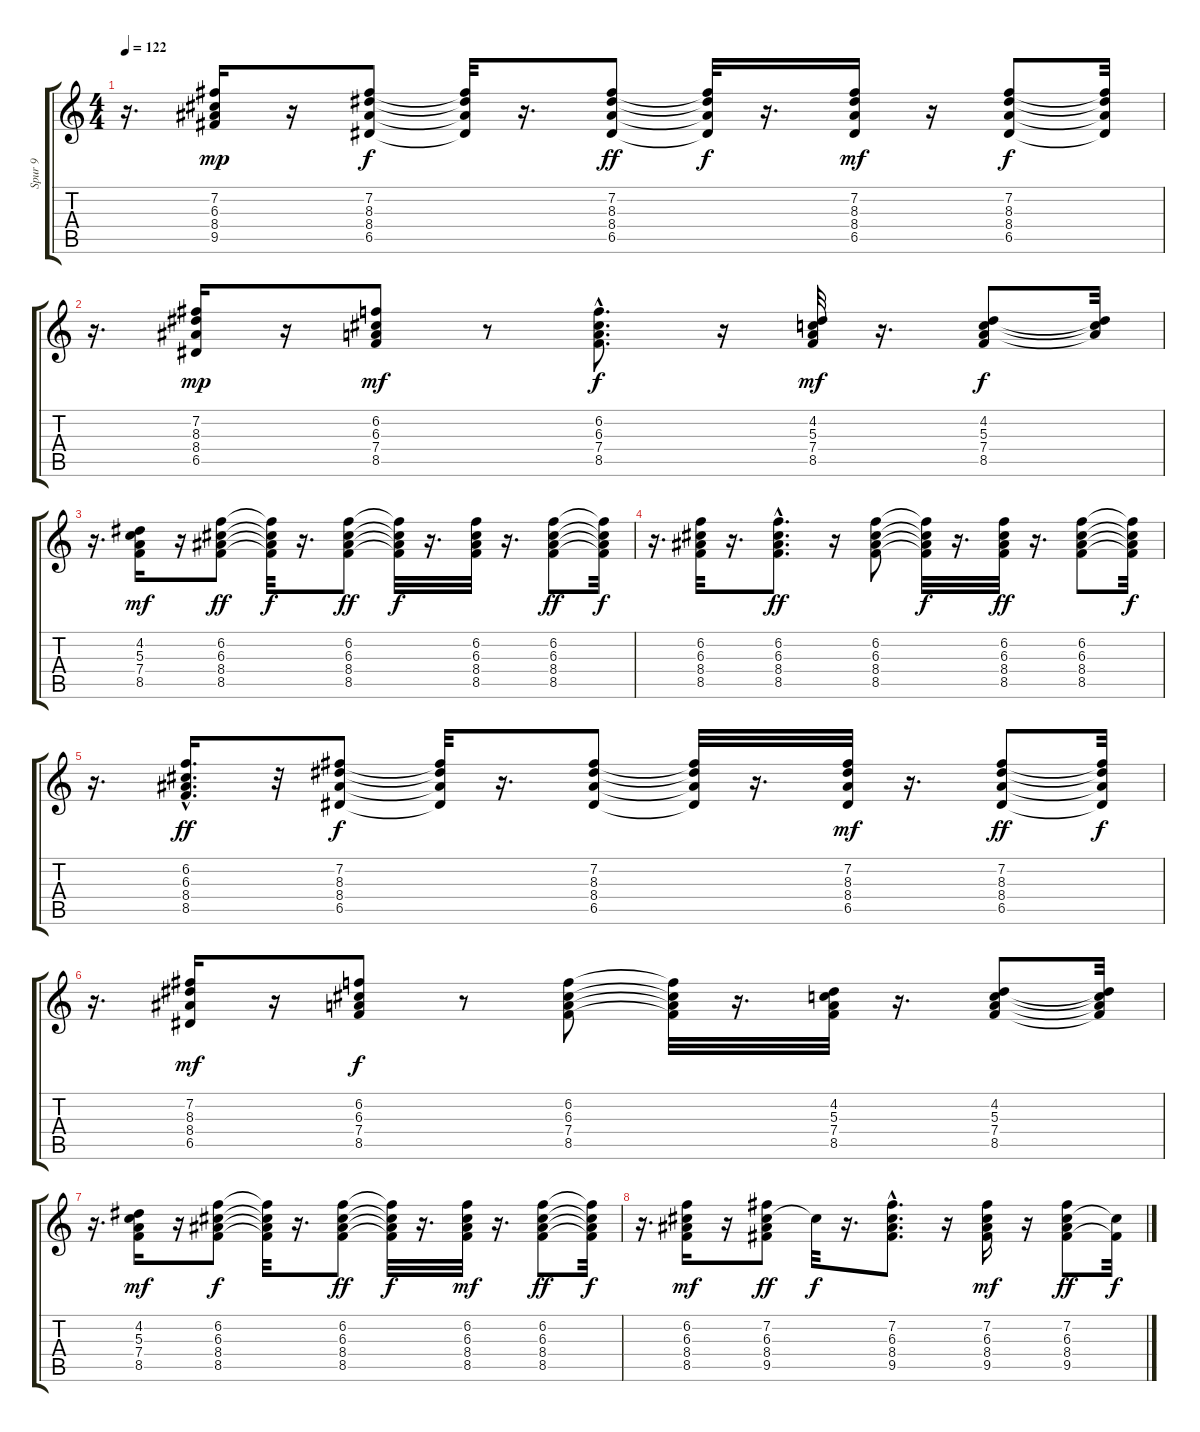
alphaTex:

\track ("Spur 9" "Spur 9") {instrument acousticguitarsteel}
\staff {score tabs}
\tuning (E4 B3 G3 D3 A2 E2) {hide}
\ts (4 4)
\tempo 122
\clef g2
\ks c
r.16{d dy f} (7.2 6.3 8.4 9.5).16{dy mp} r.16 (7.2 8.3 8.4 6.5).8{dy f} (7.2{t} 8.3{t} 8.4{t} 6.5{t}).32 r.16{d} (7.2 8.3 8.4 6.5).8{dy ff} (7.2{t} 8.3{t} 8.4{t} 6.5{t}).32{dy f} r.16{d} (7.2 8.3 8.4 6.5).16{dy mf} r.16 (7.2 8.3 8.4 6.5).8{dy f} (7.2{t} 8.3{t} 8.4{t} 6.5{t}).32 |
r.16{d} (7.2 8.3 8.4 6.5).16{dy mp} r.16 (6.2 6.3 7.4 8.5).8{dy mf} r.8 (6.2{hac} 6.3 7.4 8.5).8{d dy f} r.16 (4.2 5.3 7.4 8.5).32{dy mf} r.16{d} (4.2 5.3 7.4 8.5).8{dy f} (4.2{t} 5.3{t} 7.4{t}).32 |
r.16{d} (4.2 5.3 7.4 8.5).16{dy mf} r.16 (6.2 6.3 8.4 8.5).8{dy ff} (6.2{t} 6.3{t} 8.4{t} 8.5{t}).32{dy f} r.16{d} (6.2 6.3 8.4 8.5).8{dy ff} (6.2{t} 6.3{t} 8.4{t} 8.5{t}).32{dy f} r.16{d} (6.2 6.3 8.4 8.5).32 r.16{d} (6.2 6.3 8.4 8.5).8{dy ff} (6.2{t} 6.3{t} 8.4{t} 8.5{t}).32{dy f} |
r.16{d} (6.2 6.3 8.4 8.5).32 r.16{d} (6.2{hac} 6.3{hac} 8.4{hac} 8.5{hac}).8{d dy ff} r.16 (6.2 6.3 8.4 8.5).8 (6.2{t} 6.3{t} 8.4{t} 8.5{t}).32{dy f} r.16{d} (6.2 6.3 8.4 8.5).32{dy ff} r.16{d} (6.2 6.3 8.4 8.5).8 (6.2{t} 6.3{t} 8.4{t} 8.5{t}).32{dy f} |
r.16{d} (6.2{hac} 6.3{hac} 8.4{hac} 8.5{hac}).16{d dy ff} r.32 (7.2 8.3 8.4 6.5).8{dy f} (7.2{t} 8.3{t} 8.4{t} 6.5{t}).32 r.16{d} (7.2 8.3 8.4 6.5).8 (7.2{t} 8.3{t} 8.4{t} 6.5{t}).32 r.16{d} (7.2 8.3 8.4 6.5).32{dy mf} r.16{d} (7.2 8.3 8.4 6.5).8{dy ff} (7.2{t} 8.3{t} 8.4{t} 6.5{t}).32{dy f} |
r.16{d} (7.2 8.3 8.4 6.5).16{dy mf} r.16 (6.2 6.3 7.4 8.5).8{dy f} r.8 (6.2 6.3 7.4 8.5).8 (6.2{t} 6.3{t} 7.4{t} 8.5{t}).32 r.16{d} (4.2 5.3 7.4 8.5).32 r.16{d} (4.2 5.3 7.4 8.5).8 (4.2{t} 5.3{t} 7.4{t} 8.5{t}).32 |
r.16{d} (4.2 5.3 7.4 8.5).16{dy mf} r.16 (6.2 6.3 8.4 8.5).8{dy f} (6.2{t} 6.3{t} 8.4{t} 8.5{t}).32 r.16{d} (6.2 6.3 8.4 8.5).8{dy ff} (6.2{t} 6.3{t} 8.4{t} 8.5{t}).32{dy f} r.16{d} (6.2 6.3 8.4 8.5).32{dy mf} r.16{d} (6.2 6.3 8.4 8.5).8{dy ff} (6.2{t} 6.3{t} 8.4{t} 8.5{t}).32{dy f} |
r.16{d} (6.2 6.3 8.4 8.5).16{dy mf} r.16 (7.2 6.3 8.4 9.5).8{dy ff} 6.3{t}.32{dy f} r.16{d} (7.2 6.3{hac} 8.4 9.5).8{d} r.16 (7.2 6.3 8.4 9.5).16{dy mf} r.16 (7.2 6.3 8.4 9.5).8{dy ff} (6.3{t} 9.5{t}).32{dy f}
